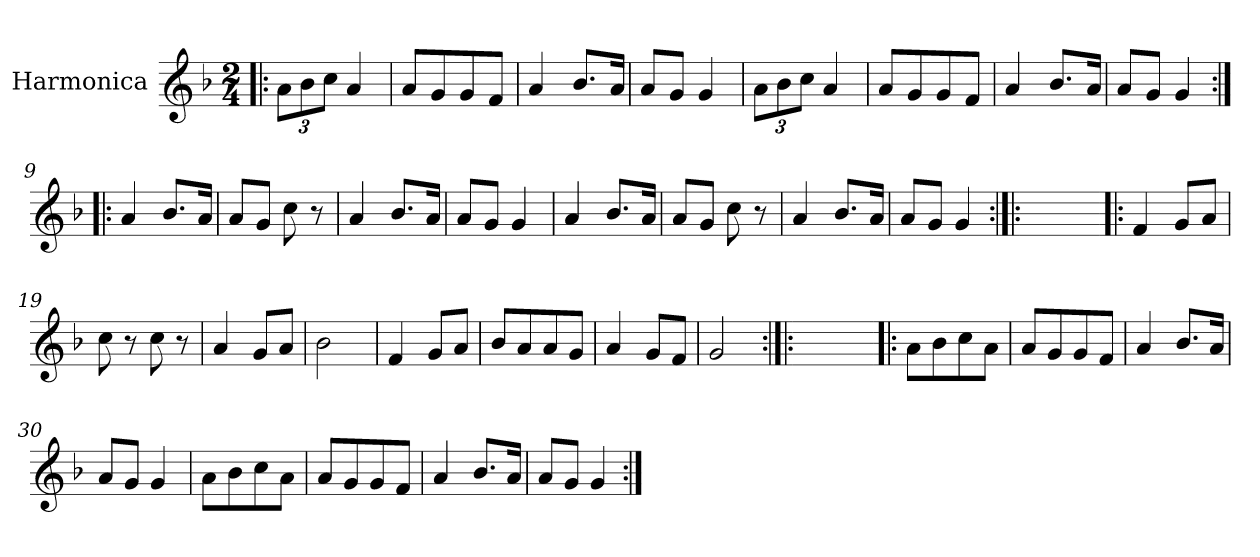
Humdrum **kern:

**kern
*part1
*staff1
*I"Harmonica
*I'Hmca
*clefG2
*k[b-]
*M2/4
*MM144
*Xbrackettup
=1!|:
12a\L
12b-\
12cc\J
4a/
=2
8a/L
8g/
8g/
8f/J
=3
4a/
8.b-/L
16a/Jk
=4
8a/L
8g/J
4g/
=5
12a\L
12b-\
12cc\J
4a/
=6
8a/L
8g/
8g/
8f/J
=7
4a/
8.b-/L
16a/Jk
=8
8a/L
8g/J
4g/
=9:|!|:
4a/
8.b-/L
16a/Jk
=10
8a/L
8g/J
8cc\
8r
=11
4a/
8.b-/L
16a/Jk
!!LO:LB:g=z
=12
8a/L
8g/J
4g/
=13
4a/
8.b-/L
16a/Jk
=14
8a/L
8g/J
8cc\
8r
=15
4a/
8.b-/L
16a/Jk
=16
8a/L
8g/J
4g/
=17:|!|:
2ryy
=18!|:
4f/
8g/L
8a/J
=19
8cc\
8r
8cc\
8r
=20
4a/
8g/L
8a/J
=21
2b-\
=22
4f/
8g/L
8a/J
=23
8b-/L
8a/
8a/
8g/J
!!LO:LB:g=z
=24
4a/
8g/L
8f/J
=25
2g/
=26:|!|:
2ryy
=27!|:
8a\L
8b-\
8cc\
8a\J
=28
8a/L
8g/
8g/
8f/J
=29
4a/
8.b-/L
16a/Jk
=30
8a/L
8g/J
4g/
=31
8a\L
8b-\
8cc\
8a\J
=32
8a/L
8g/
8g/
8f/J
=33
4a/
8.b-/L
16a/Jk
=34
8a/L
8g/J
4g/
=:|!
*-
